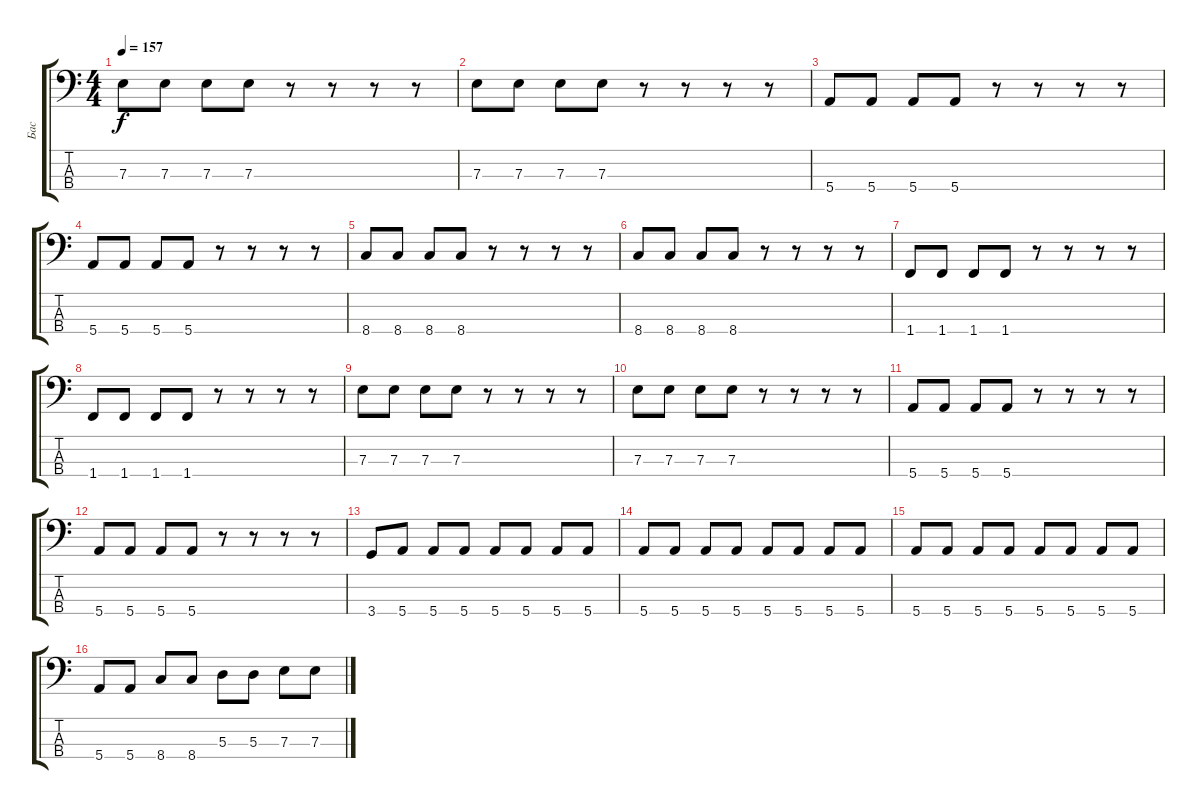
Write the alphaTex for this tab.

\track ("Бас" "Бас") {instrument electricbassfinger}
\staff {score tabs}
\tuning (G2 D2 A1 E1) {hide}
\ts (4 4)
\tempo 157
\clef f4
\ks c
7.3.8{dy f} 7.3.8 7.3.8 7.3.8 r.8 r.8 r.8 r.8 |
7.3.8 7.3.8 7.3.8 7.3.8 r.8 r.8 r.8 r.8 |
5.4.8 5.4.8 5.4.8 5.4.8 r.8 r.8 r.8 r.8 |
5.4.8 5.4.8 5.4.8 5.4.8 r.8 r.8 r.8 r.8 |
8.4.8 8.4.8 8.4.8 8.4.8 r.8 r.8 r.8 r.8 |
8.4.8 8.4.8 8.4.8 8.4.8 r.8 r.8 r.8 r.8 |
1.4.8 1.4.8 1.4.8 1.4.8 r.8 r.8 r.8 r.8 |
1.4.8 1.4.8 1.4.8 1.4.8 r.8 r.8 r.8 r.8 |
7.3.8 7.3.8 7.3.8 7.3.8 r.8 r.8 r.8 r.8 |
7.3.8 7.3.8 7.3.8 7.3.8 r.8 r.8 r.8 r.8 |
5.4.8 5.4.8 5.4.8 5.4.8 r.8 r.8 r.8 r.8 |
5.4.8 5.4.8 5.4.8 5.4.8 r.8 r.8 r.8 r.8 |
3.4.8 5.4.8 5.4.8 5.4.8 5.4.8 5.4.8 5.4.8 5.4.8 |
5.4.8 5.4.8 5.4.8 5.4.8 5.4.8 5.4.8 5.4.8 5.4.8 |
5.4.8 5.4.8 5.4.8 5.4.8 5.4.8 5.4.8 5.4.8 5.4.8 |
5.4.8 5.4.8 8.4.8 8.4.8 5.3.8 5.3.8 7.3.8 7.3.8
